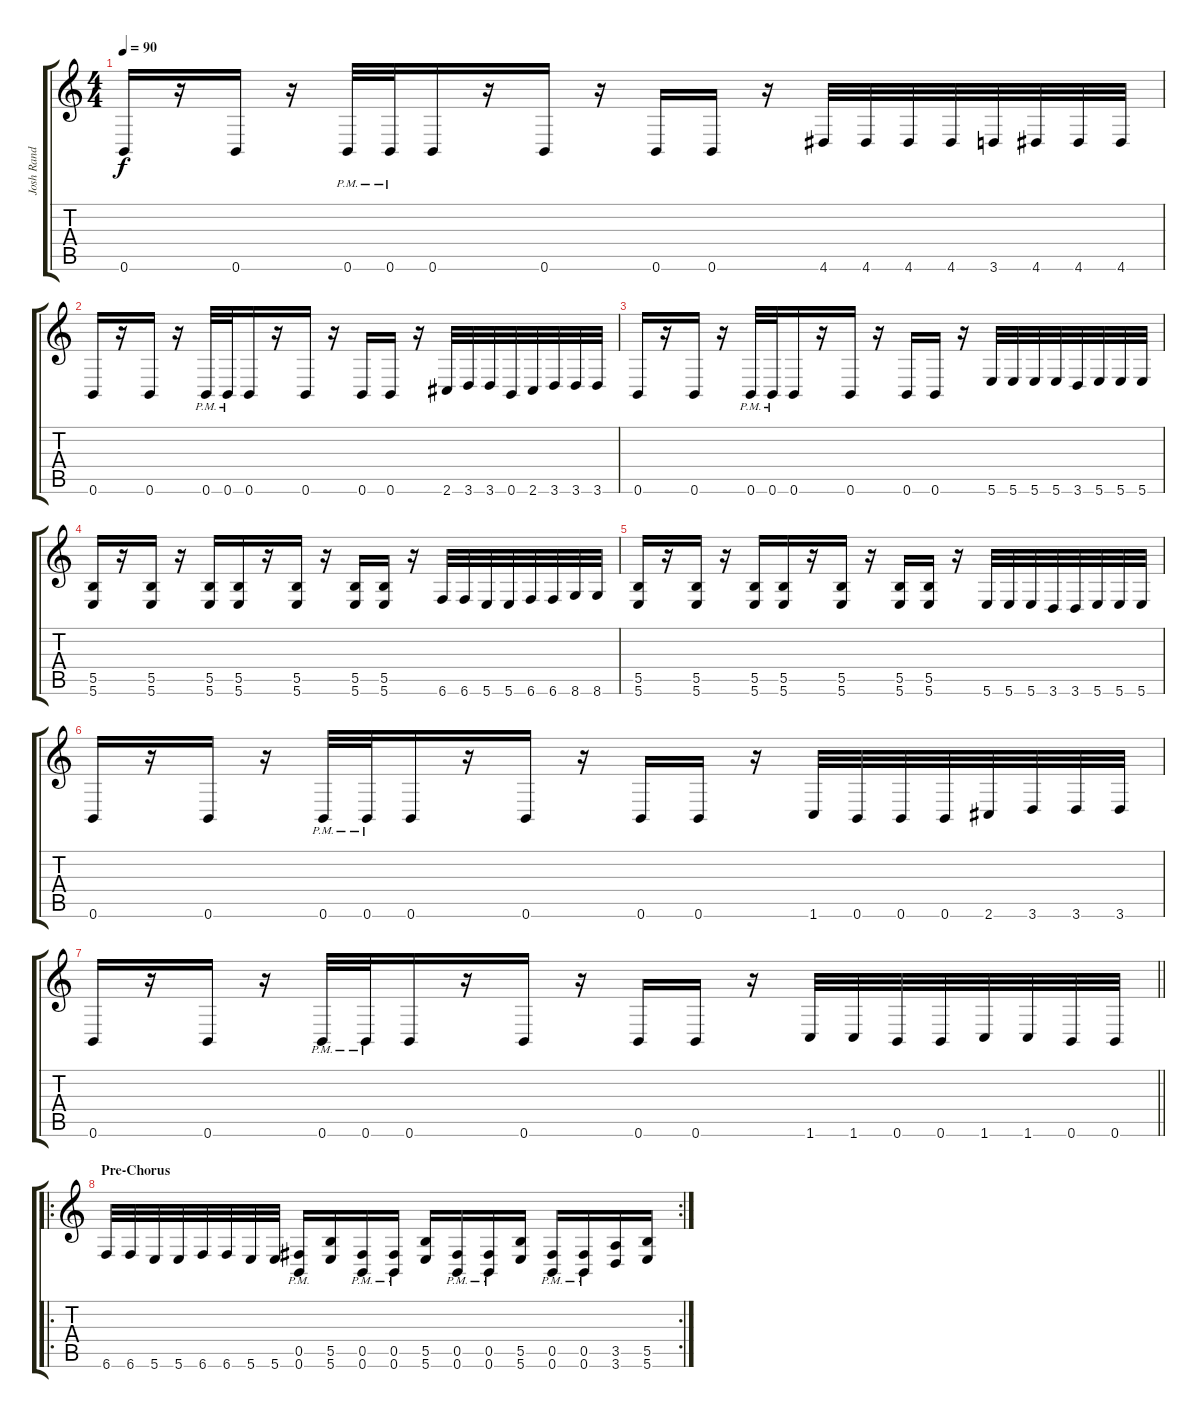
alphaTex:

\track ("Josh Rand" "Josh Rand") {instrument distortionguitar}
\staff {score tabs}
\tuning (Db4 Ab3 E3 B2 Gb2 B1) {hide}
\ts (4 4)
\tempo 90
\clef g2
\ks c
0.6.16{dy f} r.16 0.6.16 r.16 0.6{pm}.32 0.6{pm}.32 0.6.16 r.16 0.6.16 r.16 0.6.16 0.6.16 r.16 4.6.32 4.6.32 4.6.32 4.6.32 3.6.32 4.6.32 4.6.32 4.6.32 |
0.6.16 r.16 0.6.16 r.16 0.6{pm}.32 0.6{pm}.32 0.6.16 r.16 0.6.16 r.16 0.6.16 0.6.16 r.16 2.6.32 3.6.32 3.6.32 0.6.32 2.6.32 3.6.32 3.6.32 3.6.32 |
0.6.16 r.16 0.6.16 r.16 0.6{pm}.32 0.6{pm}.32 0.6.16 r.16 0.6.16 r.16 0.6.16 0.6.16 r.16 5.6.32 5.6.32 5.6.32 5.6.32 3.6.32 5.6.32 5.6.32 5.6.32 |
(5.5 5.6).16 r.16 (5.5 5.6).16 r.16 (5.5 5.6).16 (5.5 5.6).16 r.16 (5.5 5.6).16 r.16 (5.5 5.6).16 (5.5 5.6).16 r.16 6.6.32 6.6.32 5.6.32 5.6.32 6.6.32 6.6.32 8.6.32 8.6.32 |
(5.5 5.6).16 r.16 (5.5 5.6).16 r.16 (5.5 5.6).16 (5.5 5.6).16 r.16 (5.5 5.6).16 r.16 (5.5 5.6).16 (5.5 5.6).16 r.16 5.6.32 5.6.32 5.6.32 3.6.32 3.6.32 5.6.32 5.6.32 5.6.32 |
0.6.16 r.16 0.6.16 r.16 0.6{pm}.32 0.6{pm}.32 0.6.16 r.16 0.6.16 r.16 0.6.16 0.6.16 r.16 1.6.32 0.6.32 0.6.32 0.6.32 2.6.32 3.6.32 3.6.32 3.6.32 |
\barLineRight lightlight
0.6.16 r.16 0.6.16 r.16 0.6{pm}.32 0.6{pm}.32 0.6.16 r.16 0.6.16 r.16 0.6.16 0.6.16 r.16 1.6.32 1.6.32 0.6.32 0.6.32 1.6.32 1.6.32 0.6.32 0.6.32 |
\ro
\rc 2
\section ("" "Pre-Chorus")
6.6.32 6.6.32 5.6.32 5.6.32 6.6.32 6.6.32 5.6.32 5.6.32 (0.5{pm} 0.6{pm}).16 (5.5 5.6).16 (0.5{pm} 0.6{pm}).16 (0.5{pm} 0.6{pm}).16 (5.5 5.6).16 (0.5{pm} 0.6{pm}).16 (0.5{pm} 0.6{pm}).16 (5.5 5.6).16 (0.5{pm} 0.6{pm}).16 (0.5{pm} 0.6{pm}).16 (3.5 3.6).16 (5.5 5.6).16
